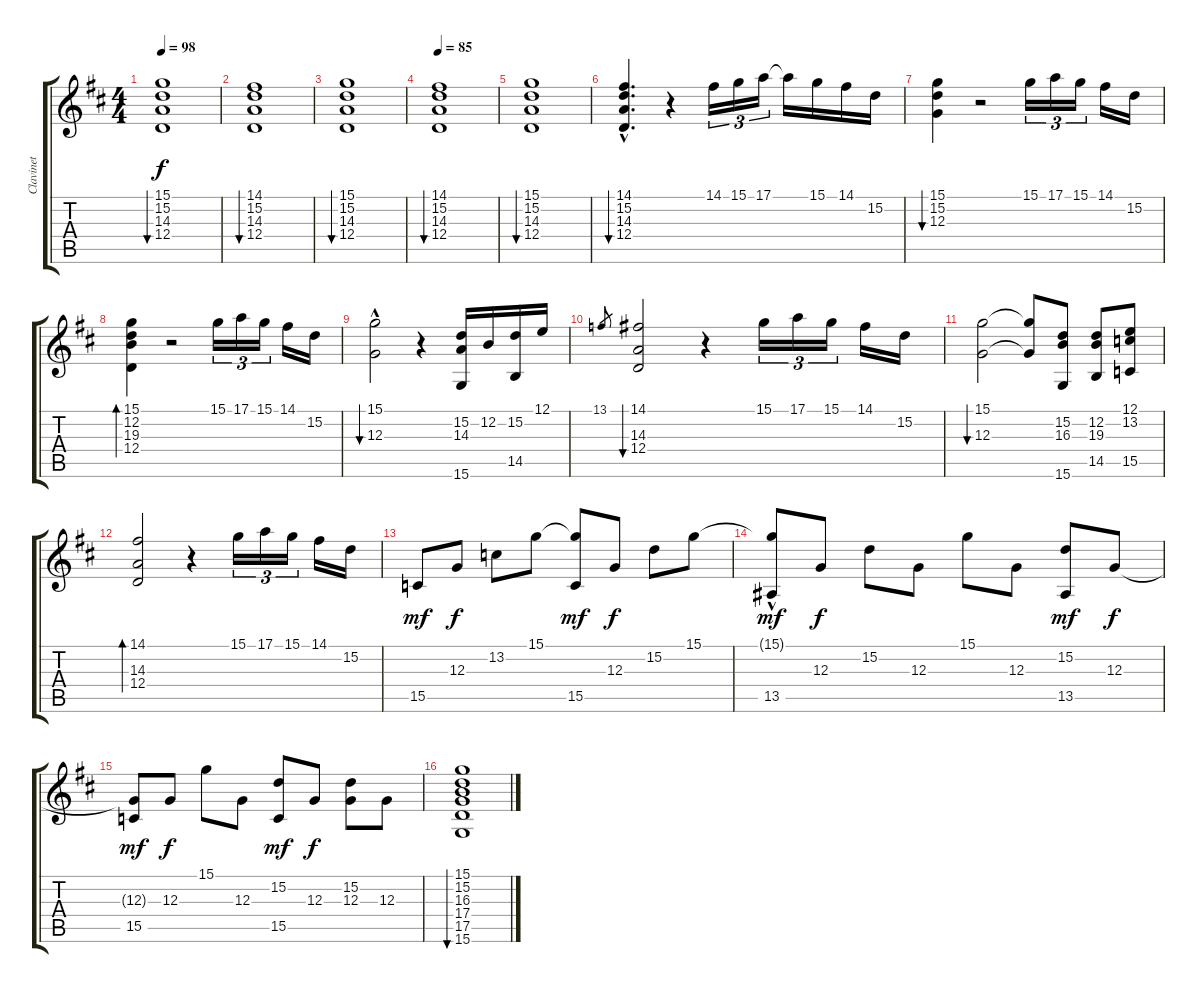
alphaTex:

\track ("Clavinet" "Clavinet") {instrument clavinet}
\staff {score tabs}
\tuning (E4 B3 G3 D3 A2 E2) {hide}
\ts (4 4)
\tempo 98
\clef g2
\ks d
(15.1 15.2 14.3 12.4).1{bu 240 dy f} |
(14.1 15.2 14.3 12.4).1{bu 240} |
(15.1 15.2 14.3 12.4).1{bu 240} |
\tempo 85
(14.1 15.2 14.3 12.4).1{bu 240} |
(15.1 15.2 14.3 12.4).1{bu 240} |
(14.1{hac} 15.2{hac} 14.3{hac} 12.4{hac}).4{d bu 240} r.4 14.1.16{tu (3 2)} 15.1.16{tu (3 2)} 17.1.16{tu (3 2)} 17.1{t}.16 15.1.16 14.1.16 15.2.16 |
(15.1 15.2 12.3).4{bu 240} r.2 15.1.16{tu (3 2)} 17.1.16{tu (3 2)} 15.1.16{tu (3 2)} 14.1.16 15.2.16 |
(15.1 12.2 19.3 12.4).4{bd 240} r.2 15.1.16{tu (3 2)} 17.1.16{tu (3 2)} 15.1.16{tu (3 2)} 14.1.16 15.2.16 |
(15.1 12.3{hac}).2{bu 240} r.4 (15.2 14.3 15.6).16 12.2.16 (15.2 14.5).16 12.1.16 |
13.1.8{gr} (14.1 14.3 12.4).2{bu 240} r.4 15.1.16{tu (3 2)} 17.1.16{tu (3 2)} 15.1.16{tu (3 2)} 14.1.16 15.2.16 |
(15.1 12.3).2{bu 240} (15.1{t} 12.3{t}).8 (15.2 16.3 15.6).8 (12.2 19.3 14.5).8 (12.1 13.2 15.5).8 |
(14.1 14.3 12.4).2{bd 240 volume 16} r.4 15.1.16{tu (3 2)} 17.1.16{tu (3 2)} 15.1.16{tu (3 2)} 14.1.16 15.2.16 |
15.5.8{dy mf} 12.3.8{dy f} 13.2.8 15.1.8 (15.1{t} 15.5).8{dy mf} 12.3.8{dy f} 15.2.8 15.1.8 |
(15.1{t} 13.5{hac}).8{dy mf} 12.3.8{dy f} 15.2.8 12.3.8 15.1.8 12.3.8 (15.2 13.5).8{dy mf} 12.3.8{dy f} |
(12.3{t} 15.5).8{dy mf} 12.3.8{dy f} 15.1.8 12.3.8 (15.2 15.5).8{dy mf} 12.3.8{dy f} (15.2 12.3).8 12.3.8 |
(15.1 15.2 16.3 17.4 17.5 15.6).1{bu 480}
